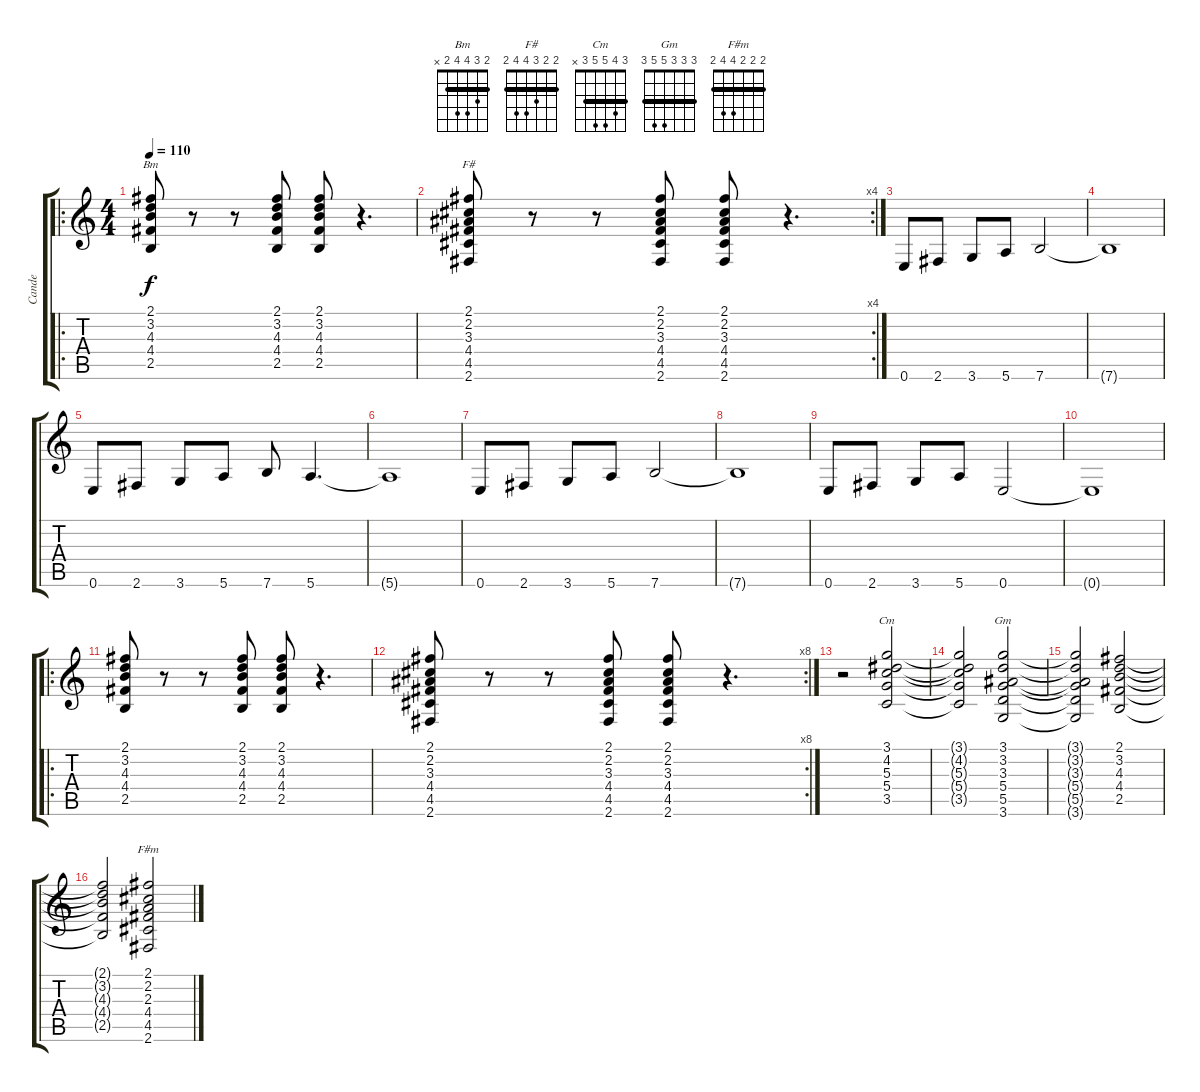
\track ("Cande" "Cande") {instrument overdrivenguitar}
\staff {score tabs}
\tuning (E4 B3 G3 D3 A2 E2) {hide}
\chord ("Bm" 2 3 4 4 2 x) {barre 2}
\chord ("F#" 2 2 3 4 4 2) {barre 2}
\chord ("Cm" 3 4 5 5 3 x) {barre 3}
\chord ("Gm" 3 3 3 5 5 3) {barre 3}
\chord ("F#m" 2 2 2 4 4 2) {barre 2}
\ro
\ts (4 4)
\tempo 110
\clef g2
\ks c
(2.1 3.2 4.3 4.4 2.5).8{ch "Bm" dy f} r.8 r.8 (2.1 3.2 4.3 4.4 2.5).8 (2.1 3.2 4.3 4.4 2.5).8 r.4{d} |
\rc 4
(2.1 2.2 3.3 4.4 4.5 2.6).8{ch "F#"} r.8 r.8 (2.1 2.2 3.3 4.4 4.5 2.6).8 (2.1 2.2 3.3 4.4 4.5 2.6).8 r.4{d} |
0.6.8 2.6.8 3.6.8 5.6.8 7.6.2 |
7.6{t}.1 |
0.6.8 2.6.8 3.6.8 5.6.8 7.6.8 5.6.4{d} |
5.6{t}.1 |
0.6.8 2.6.8 3.6.8 5.6.8 7.6.2 |
7.6{t}.1 |
0.6.8 2.6.8 3.6.8 5.6.8 0.6.2 |
0.6{t}.1 |
\ro
(2.1 3.2 4.3 4.4 2.5).8 r.8 r.8 (2.1 3.2 4.3 4.4 2.5).8 (2.1 3.2 4.3 4.4 2.5).8 r.4{d} |
\rc 8
(2.1 2.2 3.3 4.4 4.5 2.6).8 r.8 r.8 (2.1 2.2 3.3 4.4 4.5 2.6).8 (2.1 2.2 3.3 4.4 4.5 2.6).8 r.4{d} |
r.2 (3.1 4.2 5.3 5.4 3.5).2{ch "Cm"} |
(3.1{t} 4.2{t} 5.3{t} 5.4{t} 3.5{t}).2 (3.1 3.2 3.3 5.4 5.5 3.6).2{ch "Gm"} |
(3.1{t} 3.2{t} 3.3{t} 5.4{t} 5.5{t} 3.6{t}).2 (2.1 3.2 4.3 4.4 2.5).2 |
(2.1{t} 3.2{t} 4.3{t} 4.4{t} 2.5{t}).2 (2.1 2.2 2.3 4.4 4.5 2.6).2{ch "F#m"}
